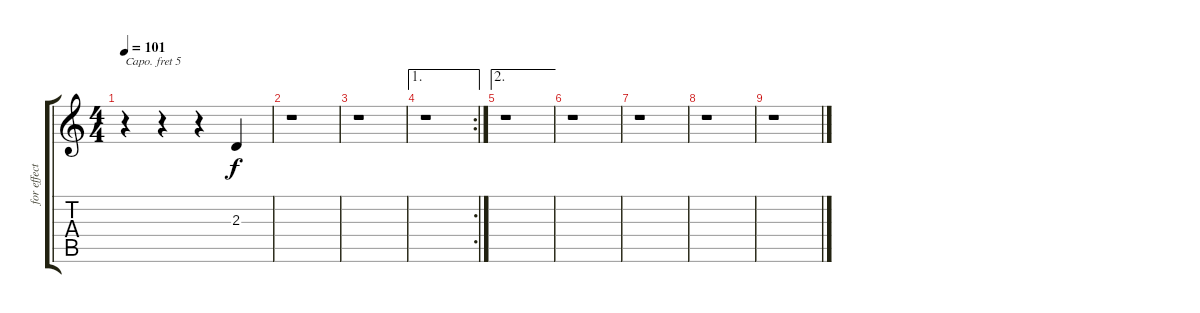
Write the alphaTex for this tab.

\track ("for effect" "for effect") {instrument guitarfretnoise}
\staff {score tabs}
\capo 5
\tuning (E4 B3 G3 D3 A2 E2) {hide}
\ts (4 4)
\tempo 101
\clef g2
\ks c
r.4{dy f} r.4 r.4 2.3.4 |
r.1 |
r.1 |
\ae 1
\rc 2
r.1 |
\ae 2
r.1 |
r.1 |
r.1 |
r.1 |
r.1
